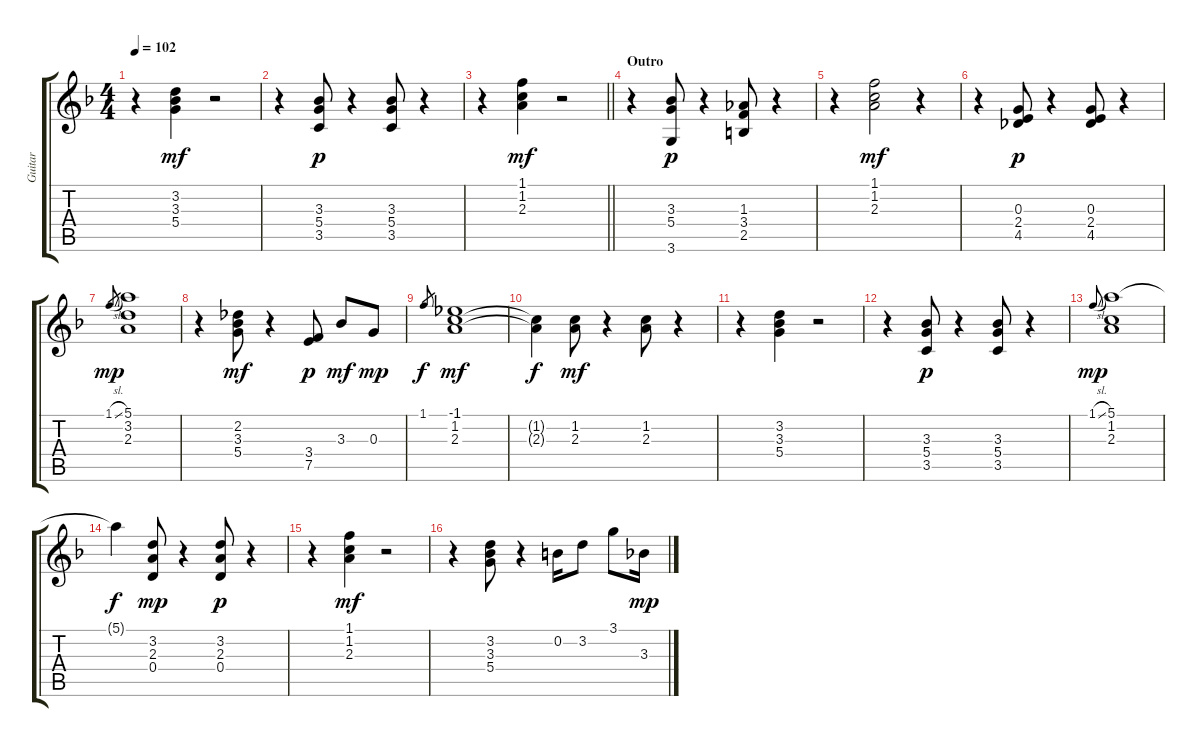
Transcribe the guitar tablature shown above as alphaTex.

\track ("Guitar  " "Guitar  ") {instrument electricguitarclean}
\staff {score tabs}
\tuning (E4 B3 G3 D3 A2 E2) {hide}
\ts (4 4)
\tempo 102
\clef g2
\ks f
r.4{dy mf} (3.2 3.3 5.4).4 r.2 |
r.4 (3.3 5.4 3.5).8{dy p} r.4 (3.3 5.4 3.5).8 r.4 |
\barLineRight lightlight
r.4 (1.1 1.2 2.3).4{dy mf} r.2 |
\section ("" "Outro")
r.4 (3.3 5.4 3.6).8{dy p} r.4 (1.3 3.4 2.5).8 r.4 |
r.4 (1.1 1.2 2.3).2{dy mf} r.4 |
r.4 (0.3 2.4 4.5).8{dy p} r.4 (0.3 2.4 4.5).8 r.4 |
1.1{sl}.8{gr dy mp} (5.1 3.2 2.3).1 |
r.4 (2.2 3.3 5.4).8{dy mf} r.4 (3.4 7.5).8{dy p} 3.3.8{dy mf} 0.3.8{dy mp} |
1.1.8{gr dy f} (-1.1 1.2 2.3).1{dy mf} |
(1.2{t} 2.3{t}).4{dy f} (1.2 2.3).8{dy mf} r.4 (1.2 2.3).8 r.4 |
r.4 (3.2 3.3 5.4).4 r.2 |
r.4 (3.3 5.4 3.5).8{dy p} r.4 (3.3 5.4 3.5).8 r.4 |
1.1{sl}.8{gr onbeat dy mp} (5.1 1.2 2.3).1 |
5.1{t}.4{dy f} (3.2 2.3 0.4).8{dy mp} r.4 (3.2 2.3 0.4).8{dy p} r.4 |
r.4 (1.1 1.2 2.3).4{dy mf} r.2 |
r.4 (3.2 3.3 5.4).8 r.4 0.2.16 3.2.8 3.1.8 3.3.16{dy mp}
